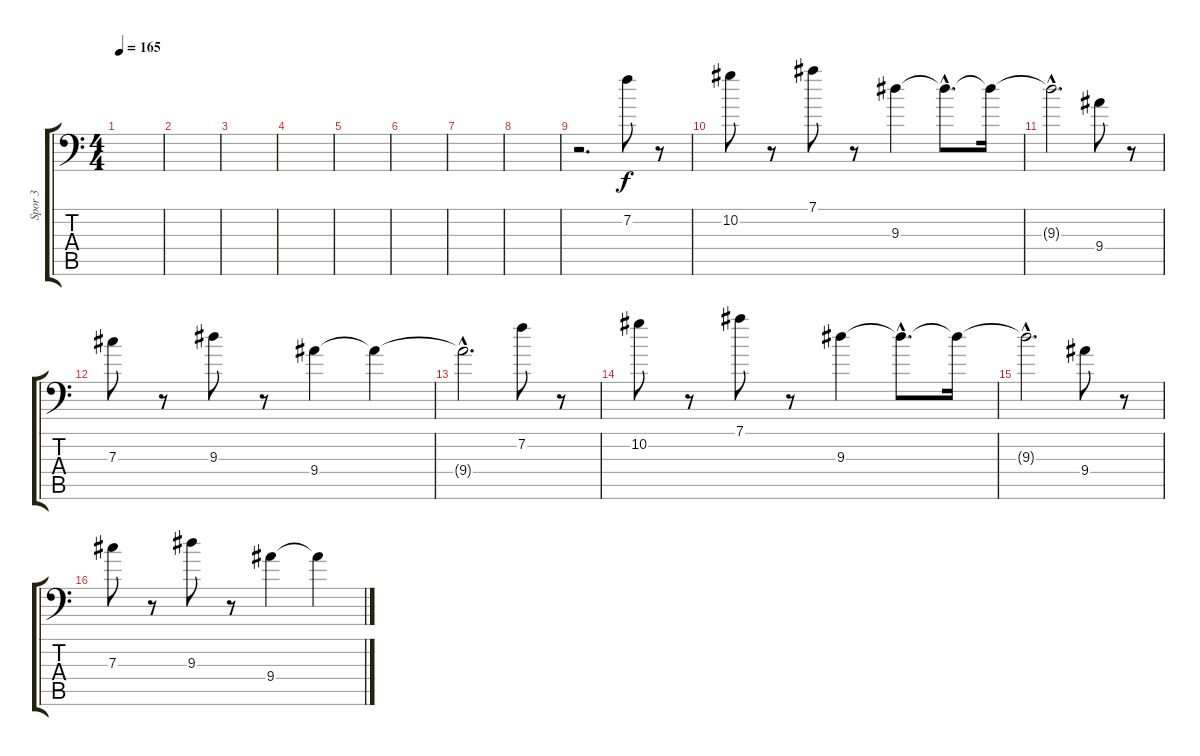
\track ("Spor 3" "Spor 3") {instrument distortionguitar}
\staff {score tabs}
\tuning (Eb4 Bb3 Gb3 Db3 Ab2 Bb1) {hide}
\ts (4 4)
\tempo 165
\clef f4
\ks c
|
|
|
|
|
|
|
|
r.2{d} 7.2.8 r.8 |
10.2.8 r.8 7.1.8 r.8 9.3.4 9.3{hac t}.8{d} 9.3{t}.16 |
9.3{hac t}.2{d} 9.4.8 r.8 |
7.3.8 r.8 9.3.8 r.8 9.4.4 9.4{t}.4 |
9.4{hac t}.2{d} 7.2.8 r.8 |
10.2.8 r.8 7.1.8 r.8 9.3.4 9.3{hac t}.8{d} 9.3{t}.16 |
9.3{hac t}.2{d} 9.4.8 r.8 |
7.3.8 r.8 9.3.8 r.8 9.4.4 9.4{t}.4
